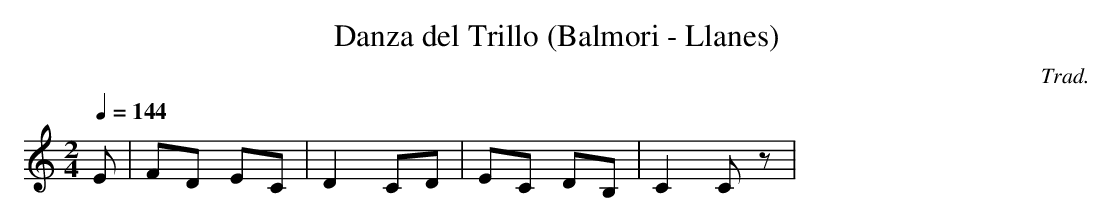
X:1
T:Danza del Trillo (Balmori - Llanes)
C:Trad.
M:2/4
L:1/8
Q:1/4=144
K:C
E|FD EC|D2 CD|EC DB,|C2 C z|
